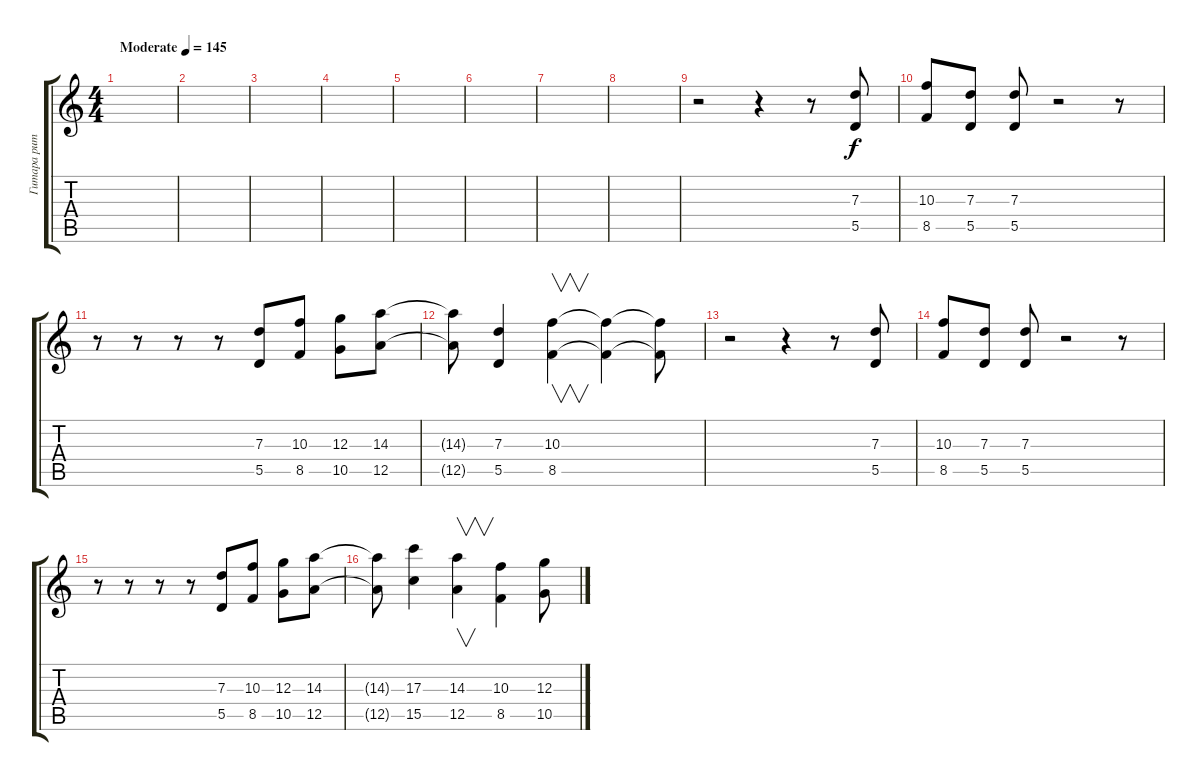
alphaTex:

\track ("Гитара ритм" "Гитара рит") {instrument overdrivenguitar}
\staff {score tabs}
\tuning (E4 B3 G3 D3 A2 D2) {hide}
\ts (4 4)
\tempo (145 "Moderate")
\clef g2
\ks c
|
|
|
|
|
|
|
|
r.2 r.4 r.8 (7.3 5.5).8 |
(10.3 8.5).8 (7.3 5.5).8 (7.3 5.5).8 r.2 r.8 |
r.8 r.8 r.8 r.8 (7.3 5.5).8 (10.3 8.5).8 (12.3 10.5).8 (14.3 12.5).8 |
(14.3{t} 12.5{t}).8 (7.3 5.5).4 (10.3 8.5).4{v} (10.3{t} 8.5{t}).4 (10.3{t} 8.5{t}).8 |
r.2 r.4 r.8 (7.3 5.5).8 |
(10.3 8.5).8 (7.3 5.5).8 (7.3 5.5).8 r.2 r.8 |
r.8 r.8 r.8 r.8 (7.3 5.5).8 (10.3 8.5).8 (12.3 10.5).8 (14.3 12.5).8 |
(14.3{t} 12.5{t}).8 (17.3 15.5).4 (14.3 12.5).4{v} (10.3 8.5).4 (12.3 10.5).8
